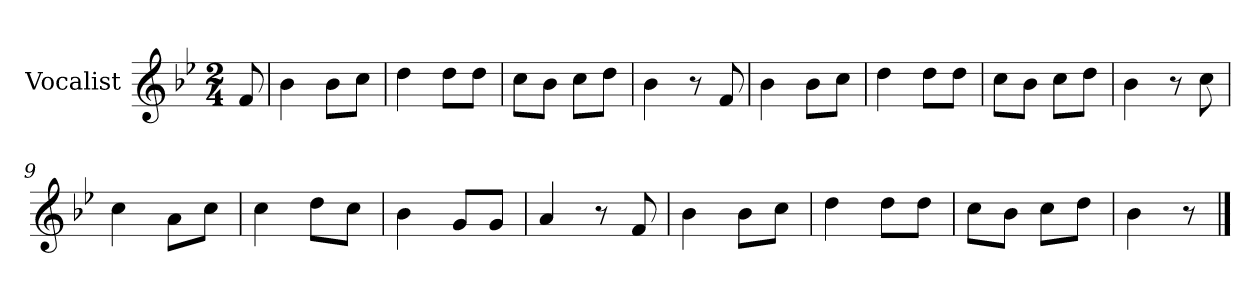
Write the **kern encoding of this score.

**kern
*part1
*staff1
*I"Vocalist
*k[b-e-]
*B-:
*M2/4
=
8f
=1
4b-
8b-L
8ccJ
=2
4dd
8ddL
8ddJ
=3
8ccL
8b-J
8ccL
8ddJ
=4
4b-
8r
8f
=5
4b-
8b-L
8ccJ
=6
4dd
8ddL
8ddJ
=7
8ccL
8b-J
8ccL
8ddJ
=8
4b-
8r
8cc
=9
4cc
8aL
8ccJ
=10
4cc
8ddL
8ccJ
=11
4b-
8gL
8gJ
=12
4a
8r
8f
=13
4b-
8b-L
8ccJ
=14
4dd
8ddL
8ddJ
=15
8ccL
8b-J
8ccL
8ddJ
=16
4b-
8r
==
*-
